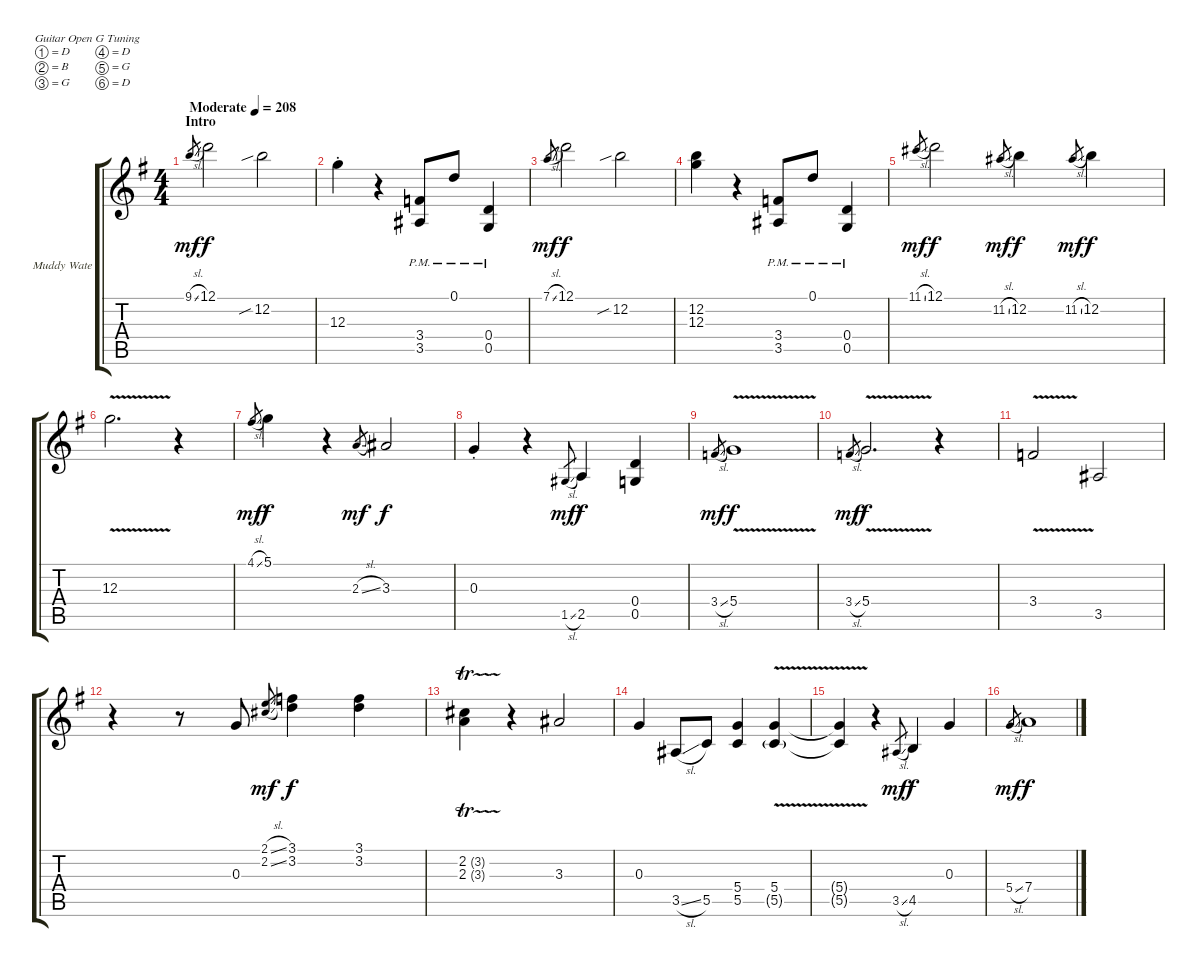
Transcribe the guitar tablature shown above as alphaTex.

\bracketExtendMode groupsimilarinstruments
\firstSystemTrackNameOrientation horizontal
\otherSystemsTrackNameOrientation horizontal
\track ("Muddy Waters" "Muddy Wate") {instrument electricguitarjazz}
\staff {score tabs}
\tuning (D4 B3 G3 D3 G2 D2)
\ts (4 4)
\beaming (8 2 2 2 2)
\section ("" "Intro")
\tempo (208 "Moderate")
\clef g2
\ks g
9.1{sl}.8{gr dy mf instrument electricguitarjazz} 12.1.2{dy f} 12.2{sib}.2 |
12.3{st}.4 r.4 (3.4{pm} 3.5).8 0.1{pm}.8 (0.4 0.5{pm}).4 |
7.1{sl}.8{gr dy mf} 12.1.2{dy f} 12.2{sib}.2 |
(12.2 12.3).4 r.4 (3.4{pm} 3.5).8 0.1{pm}.8 (0.4 0.5{pm}).4 |
11.1{sl}.8{gr dy mf} 12.1.2{dy f} 11.2{sl}.8{gr dy mf} 12.2.4{dy f} 11.2{sl}.8{gr dy mf} 12.2.4{dy f} |
12.3{v}.2{d} r.4 |
4.1{sl}.8{gr dy mf} 5.1.4{dy f} r.4 2.3{sl}.8{gr dy mf} 3.3.2{dy f} |
0.3{st}.4 r.4 1.5{sl}.8{gr dy mf} 2.5.4{dy f} (0.4 0.5).4 |
3.4{sl}.8{gr dy mf} 5.4{v}.1{dy f} |
3.4{sl}.8{gr dy mf} 5.4{v}.2{d dy f} r.4 |
3.4{v}.2 3.5.2 |
r.4 r.8 0.3.8 (2.1{sl} 2.2{sl}).8{gr dy mf} (3.1 3.2).4{dy f} (3.1 3.2).4 |
(2.2{tr (3 16)} 2.3{tr (3 16)}).4 r.4 3.3.2 |
0.3.4 3.5{sl}.8 5.5.8 (5.4 5.5).4 (5.4{v} 5.5{g}).4 |
(5.4{v t} 5.5{t}).4 r.4 3.5{sl}.8{gr dy mf} 4.5.4{dy f} 0.3.4 |
5.4{sl}.8{gr dy mf} 7.4.1{dy f}
